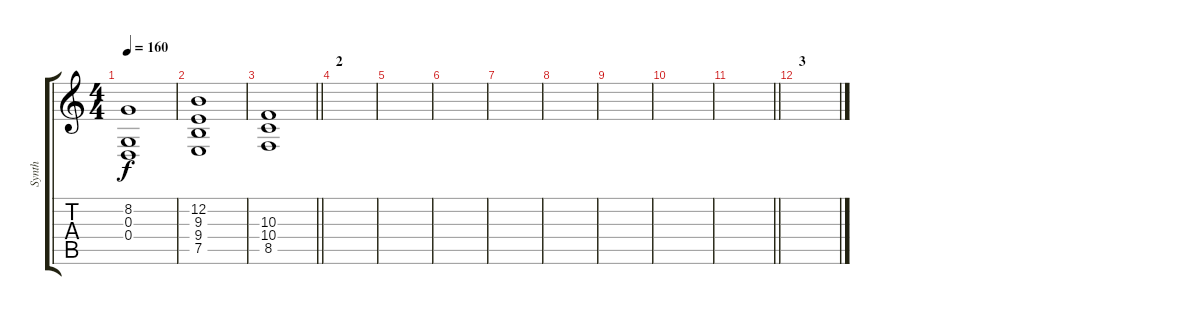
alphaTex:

\track ("Synth" "Synth") {instrument stringensemble1}
\staff {score tabs}
\tuning (E4 B3 G3 D3 A2 E2) {hide}
\ts (4 4)
\tempo 160
\clef g2
\ks c
(8.2 0.3 0.4).1{dy f} |
(12.2 9.3 9.4 7.5).1 |
\barLineRight lightlight
(10.3 10.4 8.5).1 |
\section ("" "2")
|
|
|
|
|
|
|
\barLineRight lightlight
|
\section ("" "3")
